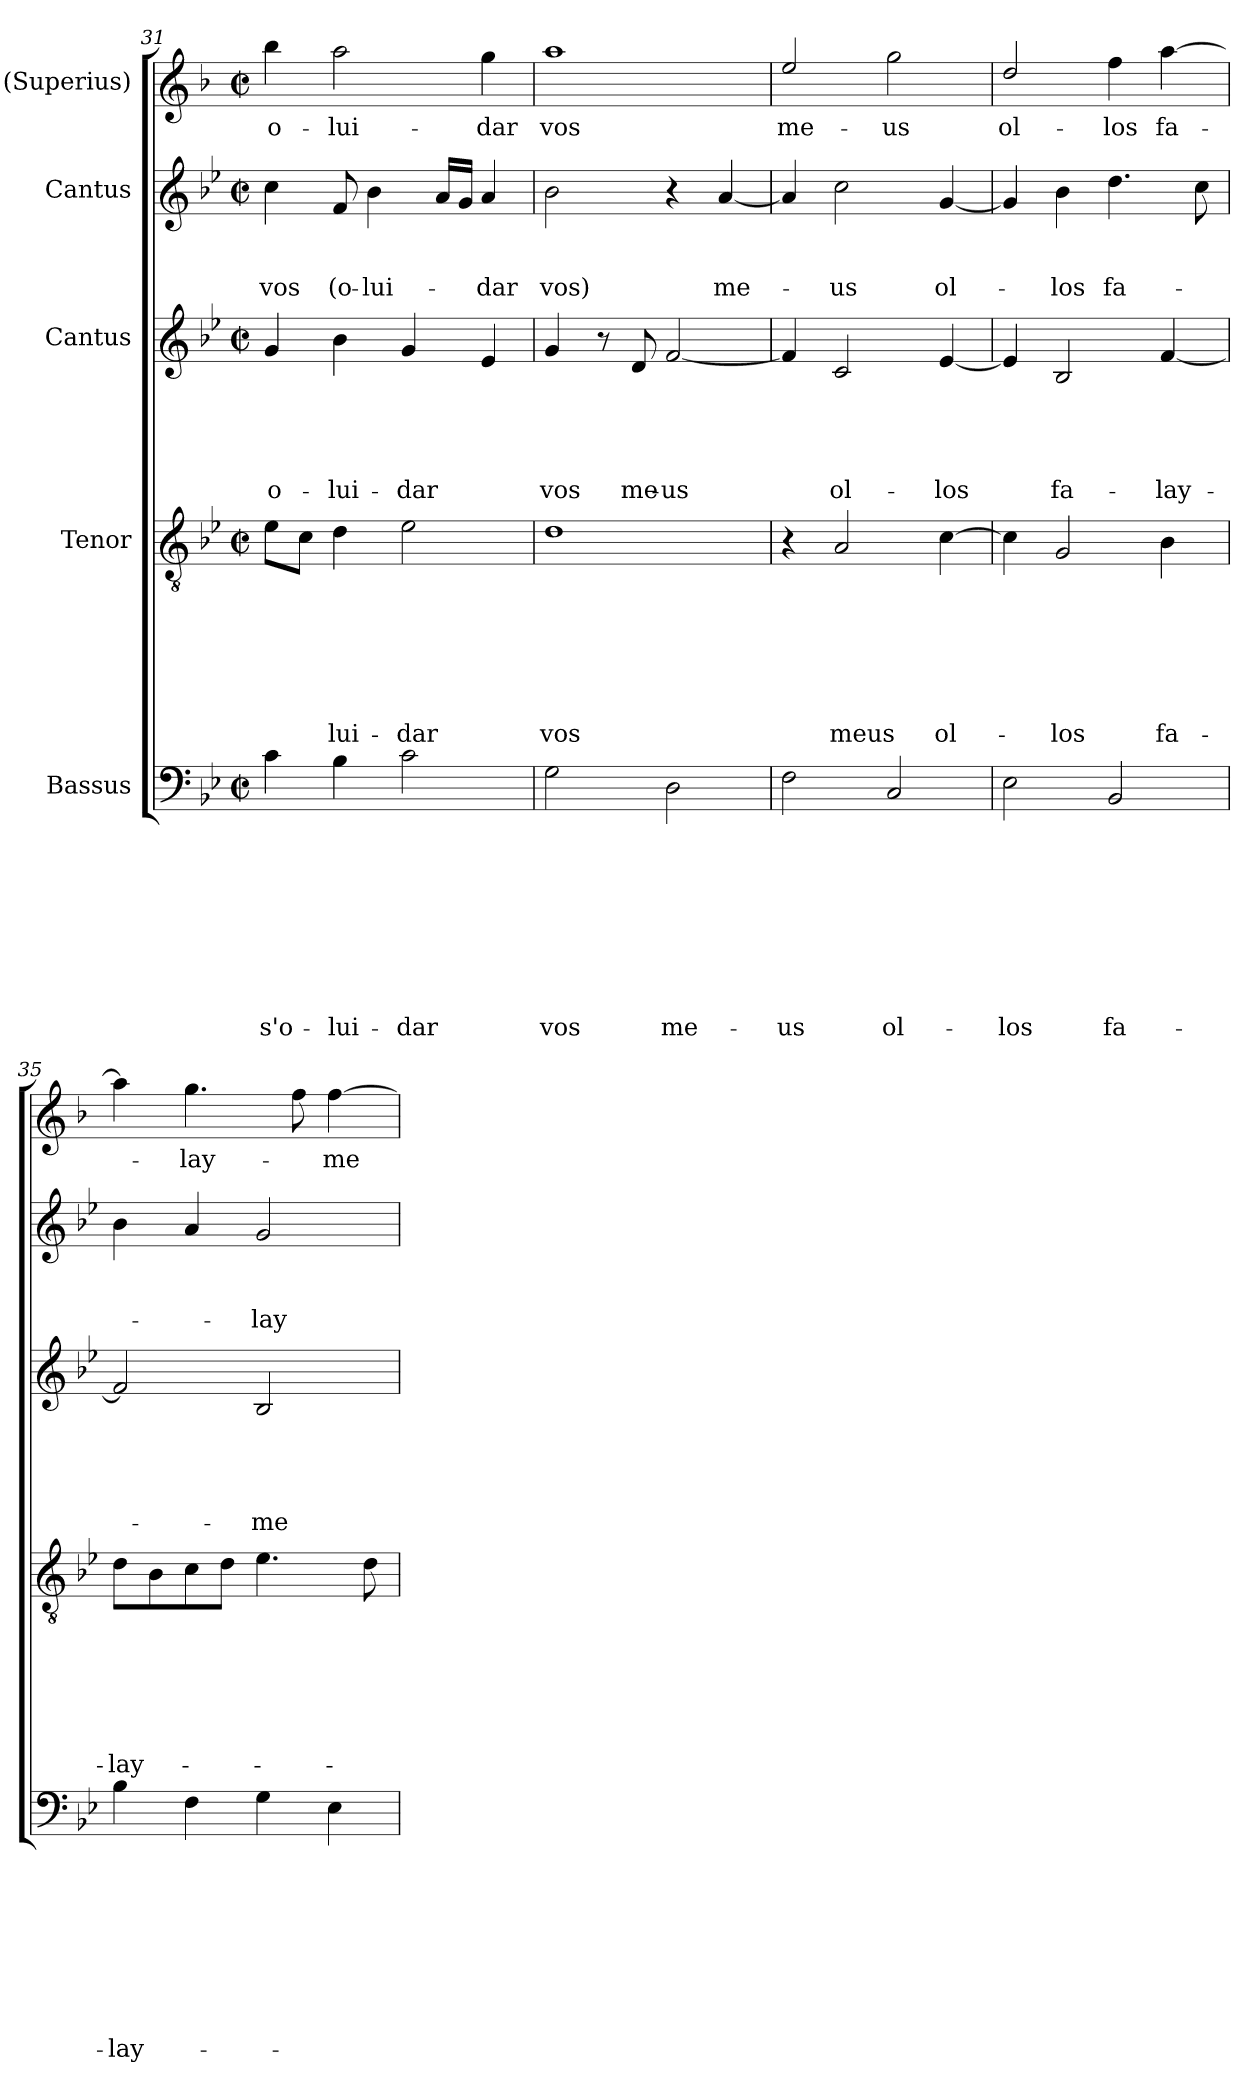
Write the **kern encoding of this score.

**kern	**text	**text	**text	**text	**text	**text	**text	**text	**text	**kern	**text	**text	**text	**text	**text	**text	**text	**kern	**text	**text	**text	**text	**text	**kern	**text	**text	**text	**kern	**text
*part5	*part5	*part5	*part5	*part5	*part5	*part5	*part5	*part5	*part5	*part4	*part4	*part4	*part4	*part4	*part4	*part4	*part4	*part3	*part3	*part3	*part3	*part3	*part3	*part2	*part2	*part2	*part2	*part1	*part1
*staff5	*staff5	*staff5	*staff5	*staff5	*staff5	*staff5	*staff5	*staff5	*staff5	*staff4	*staff4	*staff4	*staff4	*staff4	*staff4	*staff4	*staff4	*staff3	*staff3	*staff3	*staff3	*staff3	*staff3	*staff2	*staff2	*staff2	*staff2	*staff1	*staff1
*I"Bassus	*	*	*	*	*	*	*	*	*	*I"Tenor	*	*	*	*	*	*	*	*I"Cantus	*	*	*	*	*	*I"Cantus	*	*	*	*I"(Superius)	*
*clefF4	*	*	*	*	*	*	*	*	*	*clefGv2	*	*	*	*	*	*	*	*clefG2	*	*	*	*	*	*clefG2	*	*	*	*clefG2	*
*	*	*	*	*	*	*	*	*	*	*	*	*	*	*	*	*	*	*	*	*	*	*	*	*	*	*	*	*ITrd4c7	*
*k[b-e-]	*	*	*	*	*	*	*	*	*	*k[b-e-]	*	*	*	*	*	*	*	*k[b-e-]	*	*	*	*	*	*k[b-e-]	*	*	*	*k[b-e-]	*
*B-:	*	*	*	*	*	*	*	*	*	*B-:	*	*	*	*	*	*	*	*B-:	*	*	*	*	*	*B-:	*	*	*	*B-:	*
*M2/2	*	*	*	*	*	*	*	*	*	*M2/2	*	*	*	*	*	*	*	*M2/2	*	*	*	*	*	*M2/2	*	*	*	*M2/2	*
*met(c|)	*	*	*	*	*	*	*	*	*	*met(c|)	*	*	*	*	*	*	*	*met(c|)	*	*	*	*	*	*met(c|)	*	*	*	*met(c|)	*
=31	=31	=31	=31	=31	=31	=31	=31	=31	=31	=31	=31	=31	=31	=31	=31	=31	=31	=31	=31	=31	=31	=31	=31	=31	=31	=31	=31	=31	=31
4c\	.	.	.	.	.	.	.	.	-s'o-	8e-\L	.	.	.	.	.	.	.	4g/	.	.	.	.	o-	4cc\	.	.	vos	4ee-\	o-
.	.	.	.	.	.	.	.	.	.	8c\J	.	.	.	.	.	.	.	.	.	.	.	.	.	.	.	.	.	.	.
4B-\	.	.	.	.	.	.	.	.	-lui-	4d\	.	.	.	.	.	.	-lui-	4b-\	.	.	.	.	-lui-	8f/	.	.	(o-	2dd\	-lui-
.	.	.	.	.	.	.	.	.	.	.	.	.	.	.	.	.	.	.	.	.	.	.	.	4b-\	.	.	-lui-	.	.
2c\	.	.	.	.	.	.	.	.	-dar	2e-\	.	.	.	.	.	.	-dar	4g/	.	.	.	.	-dar	.	.	.	.	.	.
.	.	.	.	.	.	.	.	.	.	.	.	.	.	.	.	.	.	.	.	.	.	.	.	16a/LL	.	.	.	.	.
.	.	.	.	.	.	.	.	.	.	.	.	.	.	.	.	.	.	.	.	.	.	.	.	16g/JJ	.	.	.	.	.
.	.	.	.	.	.	.	.	.	.	.	.	.	.	.	.	.	.	4e-/	.	.	.	.	.	4a/	.	.	-dar	4cc\	-dar
!!LO:LB:g=z
=32	=32	=32	=32	=32	=32	=32	=32	=32	=32	=32	=32	=32	=32	=32	=32	=32	=32	=32	=32	=32	=32	=32	=32	=32	=32	=32	=32	=32	=32
2G\	.	.	.	.	.	.	.	.	vos	1d	.	.	.	.	.	.	vos	4g/	.	.	.	.	vos	2b-\	.	.	vos)	1dd	vos
.	.	.	.	.	.	.	.	.	.	.	.	.	.	.	.	.	.	8r	.	.	.	.	.	.	.	.	.	.	.
.	.	.	.	.	.	.	.	.	.	.	.	.	.	.	.	.	.	8d/	.	.	.	.	me-	.	.	.	.	.	.
2D\	.	.	.	.	.	.	.	.	me-	.	.	.	.	.	.	.	.	[2f/	.	.	.	.	-us	4r	.	.	.	.	.
.	.	.	.	.	.	.	.	.	.	.	.	.	.	.	.	.	.	.	.	.	.	.	.	[4a/	.	.	me-	.	.
=33	=33	=33	=33	=33	=33	=33	=33	=33	=33	=33	=33	=33	=33	=33	=33	=33	=33	=33	=33	=33	=33	=33	=33	=33	=33	=33	=33	=33	=33
2F\	.	.	.	.	.	.	.	.	-us	4r	.	.	.	.	.	.	.	4f/]	.	.	.	.	.	4a/]	.	.	.	2a/	me-
.	.	.	.	.	.	.	.	.	.	2A/	.	.	.	.	.	.	meus	2c/	.	.	.	.	ol-	2cc\	.	.	-us	.	.
2C/	.	.	.	.	.	.	.	.	ol-	.	.	.	.	.	.	.	.	.	.	.	.	.	.	.	.	.	.	2cc\	-us
.	.	.	.	.	.	.	.	.	.	[4c\	.	.	.	.	.	.	ol-	[4e-/	.	.	.	.	-los	[4g/	.	.	ol-	.	.
=34	=34	=34	=34	=34	=34	=34	=34	=34	=34	=34	=34	=34	=34	=34	=34	=34	=34	=34	=34	=34	=34	=34	=34	=34	=34	=34	=34	=34	=34
2E-\	.	.	.	.	.	.	.	.	-los	4c\]	.	.	.	.	.	.	.	4e-/]	.	.	.	.	.	4g/]	.	.	.	2g/	ol-
.	.	.	.	.	.	.	.	.	.	2G/	.	.	.	.	.	.	-los	2B-/	.	.	.	.	fa-	4b-\	.	.	-los	.	.
2BB-/	.	.	.	.	.	.	.	.	fa-	.	.	.	.	.	.	.	.	.	.	.	.	.	.	4.dd\	.	.	fa-	4b-\	-los
.	.	.	.	.	.	.	.	.	.	4B-\	.	.	.	.	.	.	fa-	[4f/	.	.	.	.	-lay-	.	.	.	.	[4dd\	fa-
.	.	.	.	.	.	.	.	.	.	.	.	.	.	.	.	.	.	.	.	.	.	.	.	8cc\	.	.	.	.	.
=35	=35	=35	=35	=35	=35	=35	=35	=35	=35	=35	=35	=35	=35	=35	=35	=35	=35	=35	=35	=35	=35	=35	=35	=35	=35	=35	=35	=35	=35
4B-\	.	.	.	.	.	.	.	.	-lay-	8d\L	.	.	.	.	.	.	-lay-	2f/]	.	.	.	.	.	4b-\	.	.	.	4dd\]	.
.	.	.	.	.	.	.	.	.	.	8B-\	.	.	.	.	.	.	.	.	.	.	.	.	.	.	.	.	.	.	.
4F\	.	.	.	.	.	.	.	.	.	8c\	.	.	.	.	.	.	.	.	.	.	.	.	.	4a/	.	.	.	4.cc\	-lay-
.	.	.	.	.	.	.	.	.	.	8d\J	.	.	.	.	.	.	.	.	.	.	.	.	.	.	.	.	.	.	.
4G\	.	.	.	.	.	.	.	.	.	4.e-\	.	.	.	.	.	.	.	2B-/	.	.	.	.	-me	2g/	.	.	-lay-	.	.
.	.	.	.	.	.	.	.	.	.	.	.	.	.	.	.	.	.	.	.	.	.	.	.	.	.	.	.	8b-\	.
4E-\	.	.	.	.	.	.	.	.	.	.	.	.	.	.	.	.	.	.	.	.	.	.	.	.	.	.	.	[4b-\	-me
.	.	.	.	.	.	.	.	.	.	8d\	.	.	.	.	.	.	.	.	.	.	.	.	.	.	.	.	.	.	.
=	=	=	=	=	=	=	=	=	=	=	=	=	=	=	=	=	=	=	=	=	=	=	=	=	=	=	=	=	=
*-	*-	*-	*-	*-	*-	*-	*-	*-	*-	*-	*-	*-	*-	*-	*-	*-	*-	*-	*-	*-	*-	*-	*-	*-	*-	*-	*-	*-	*-
